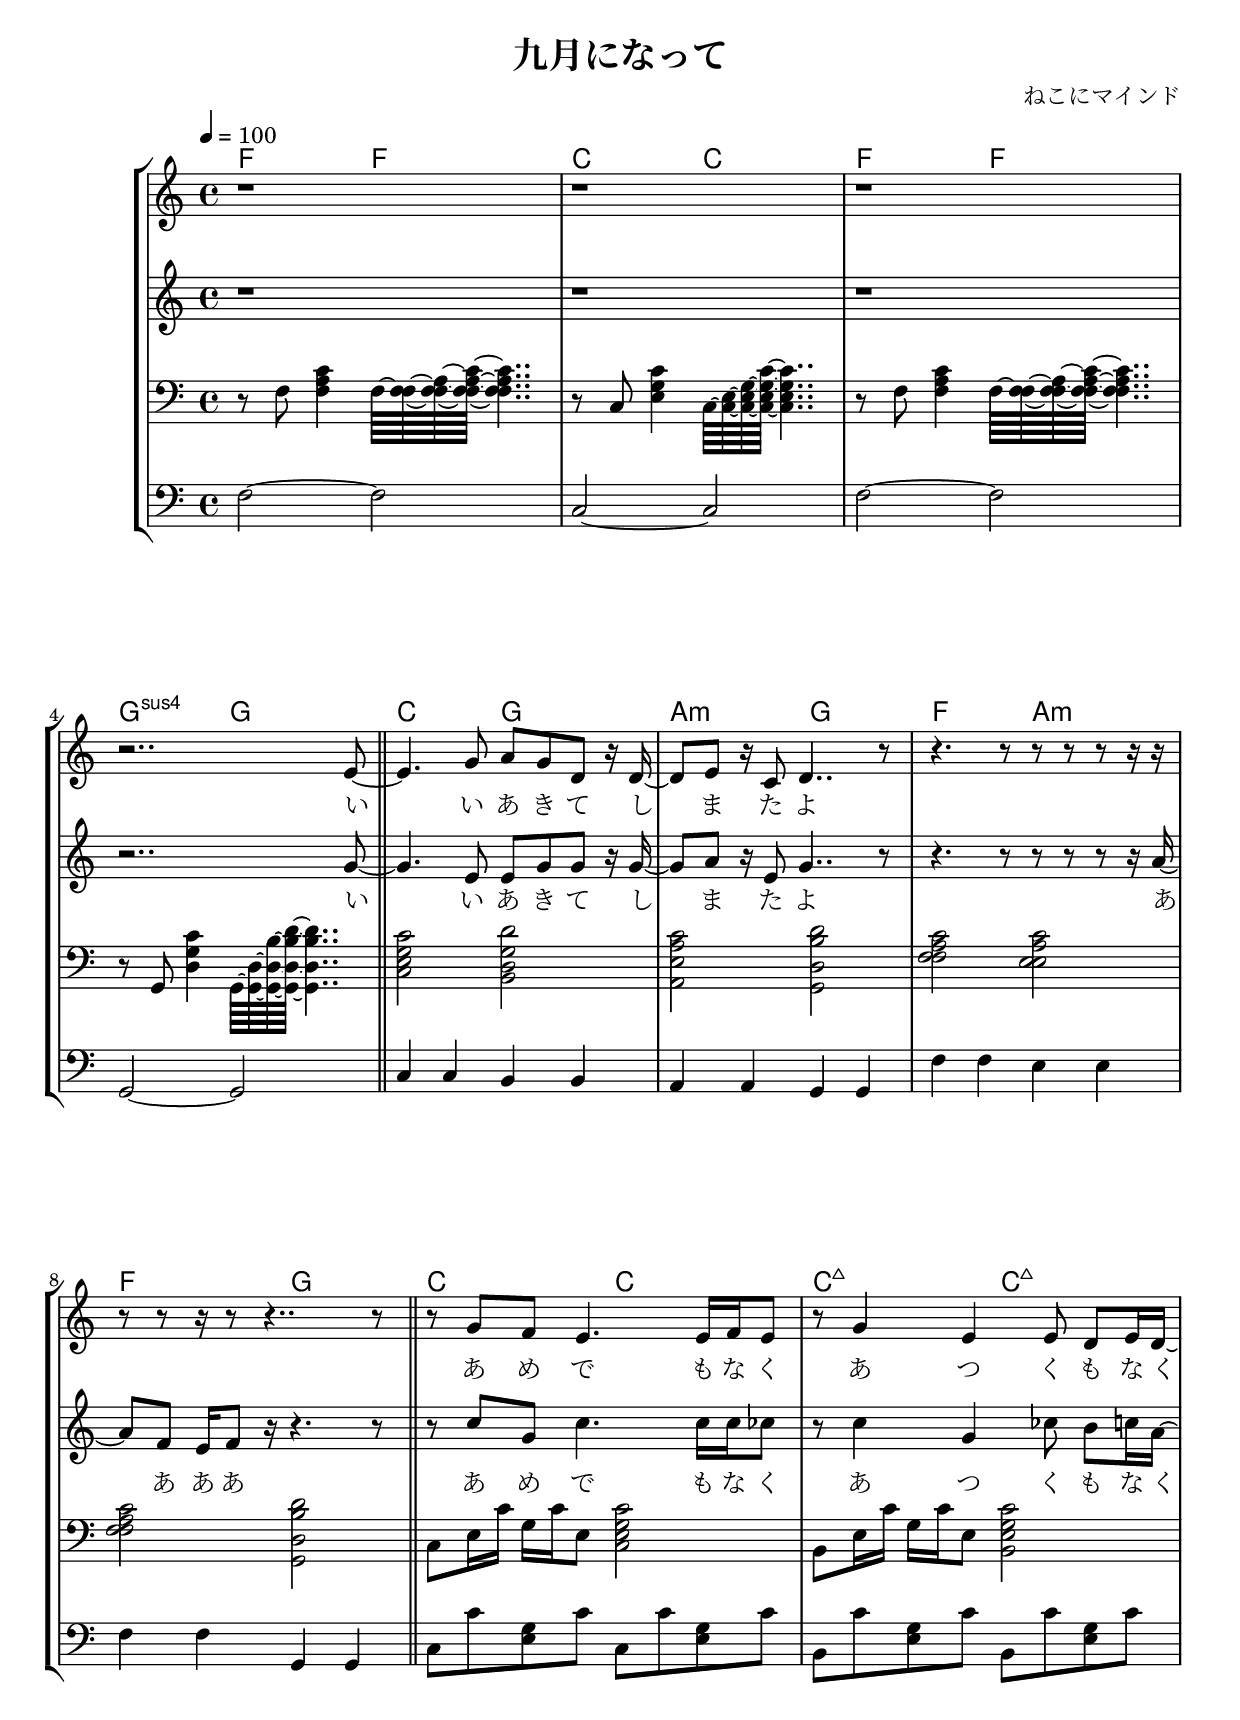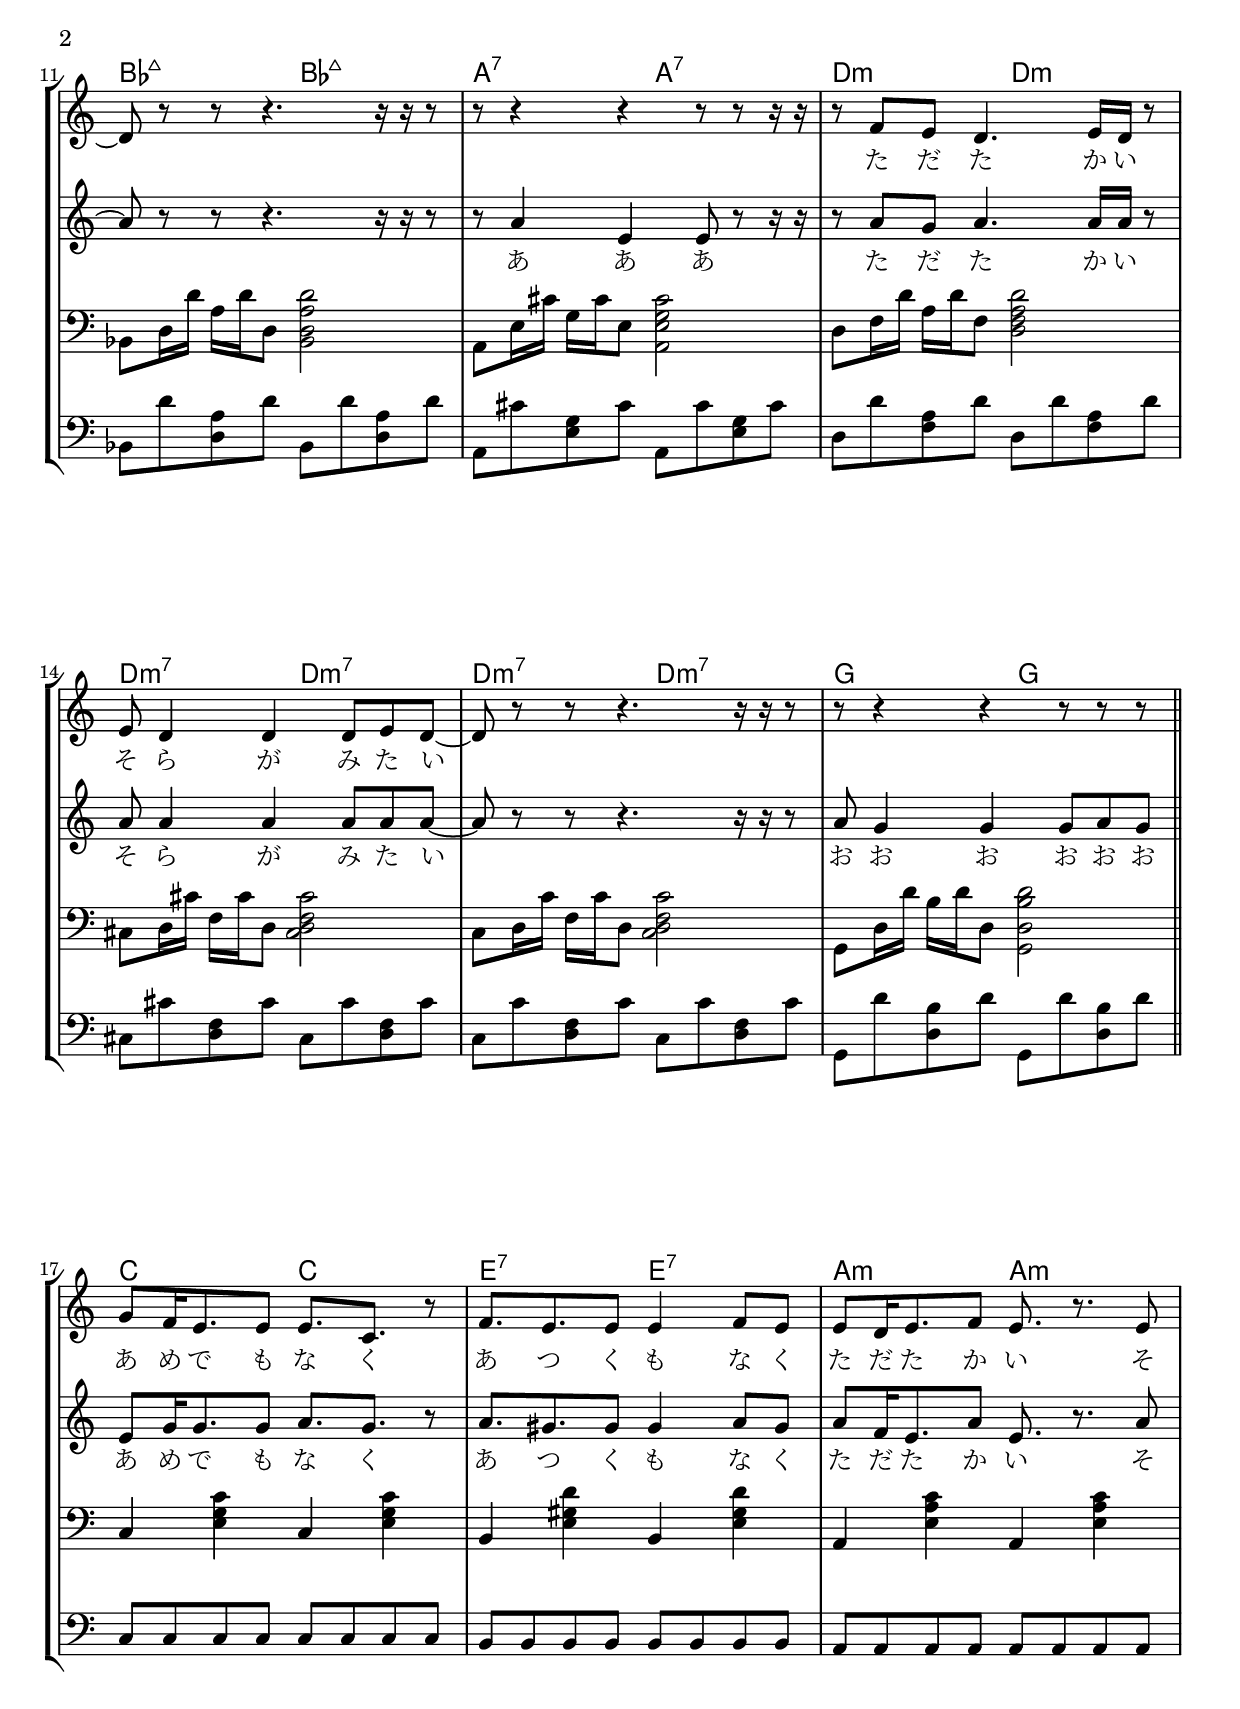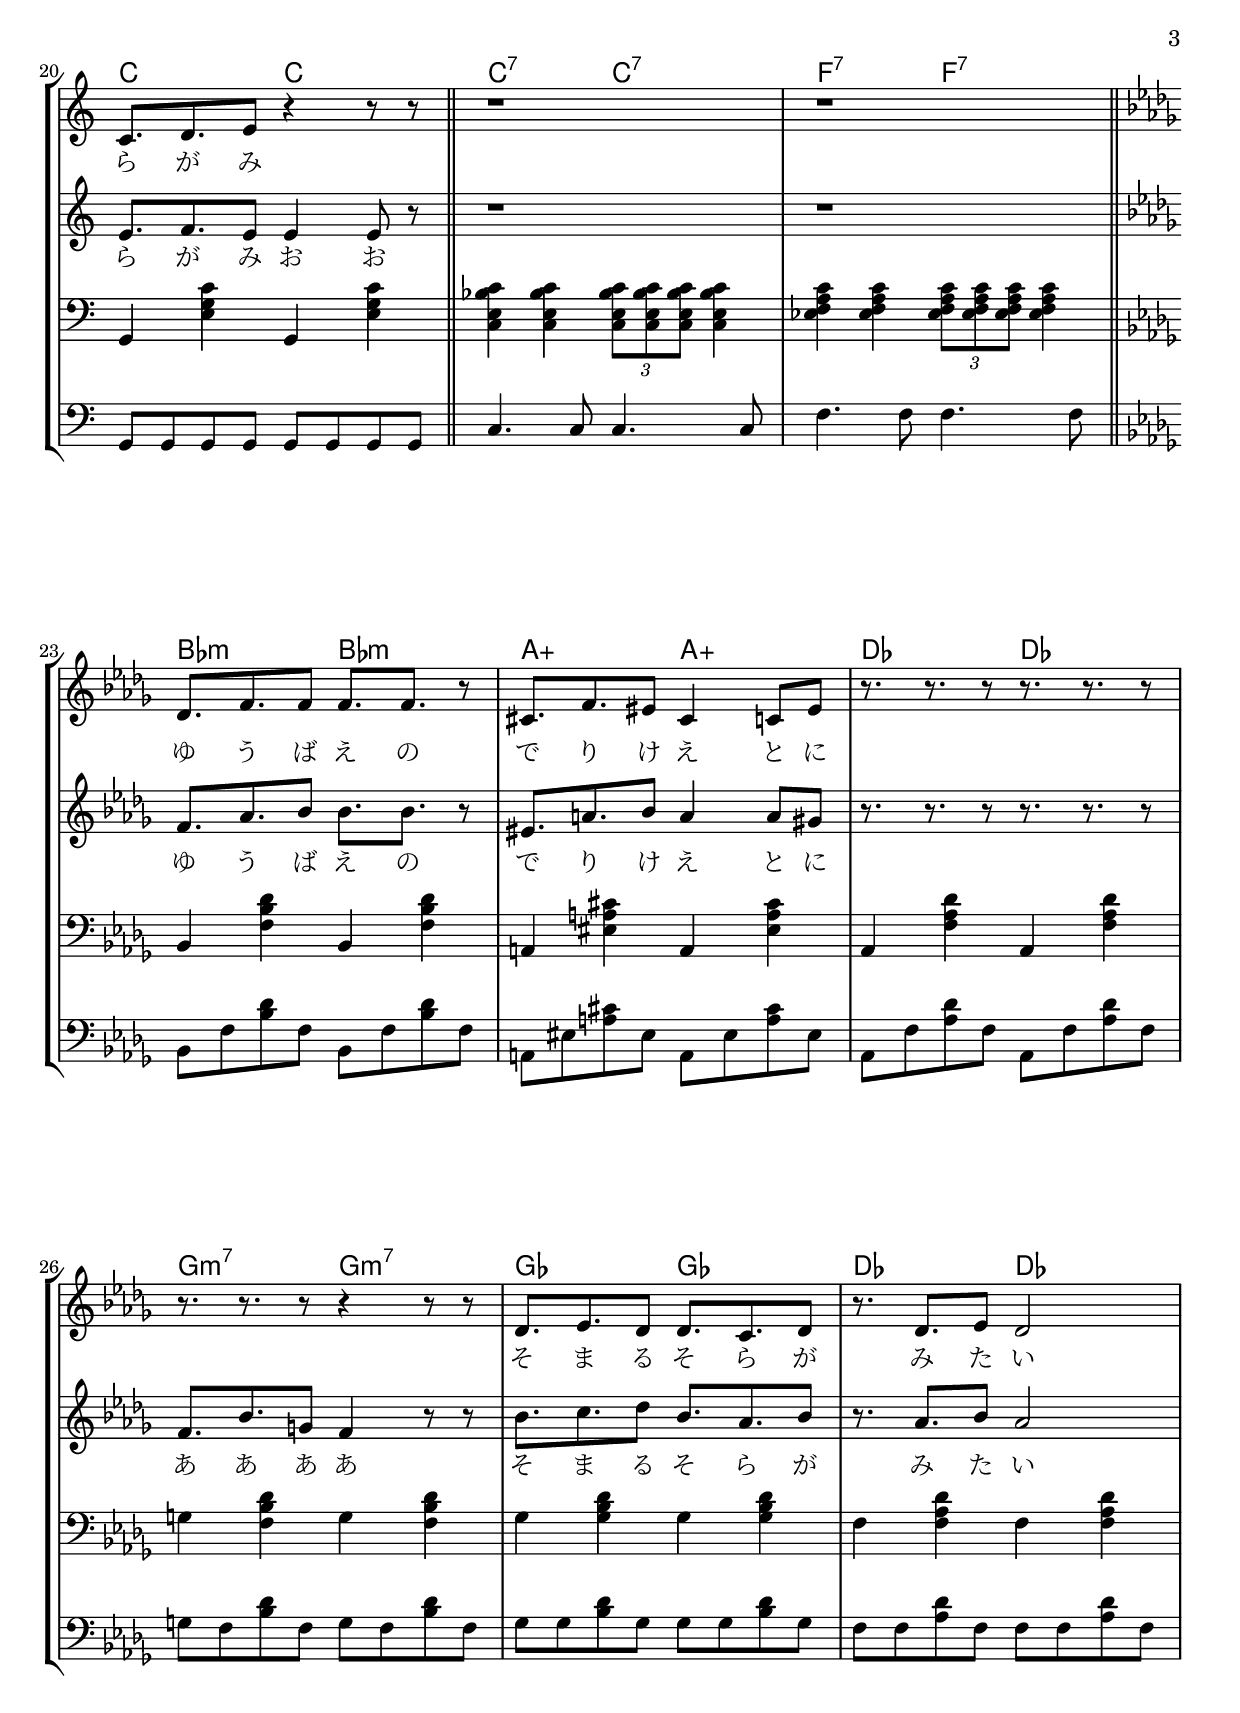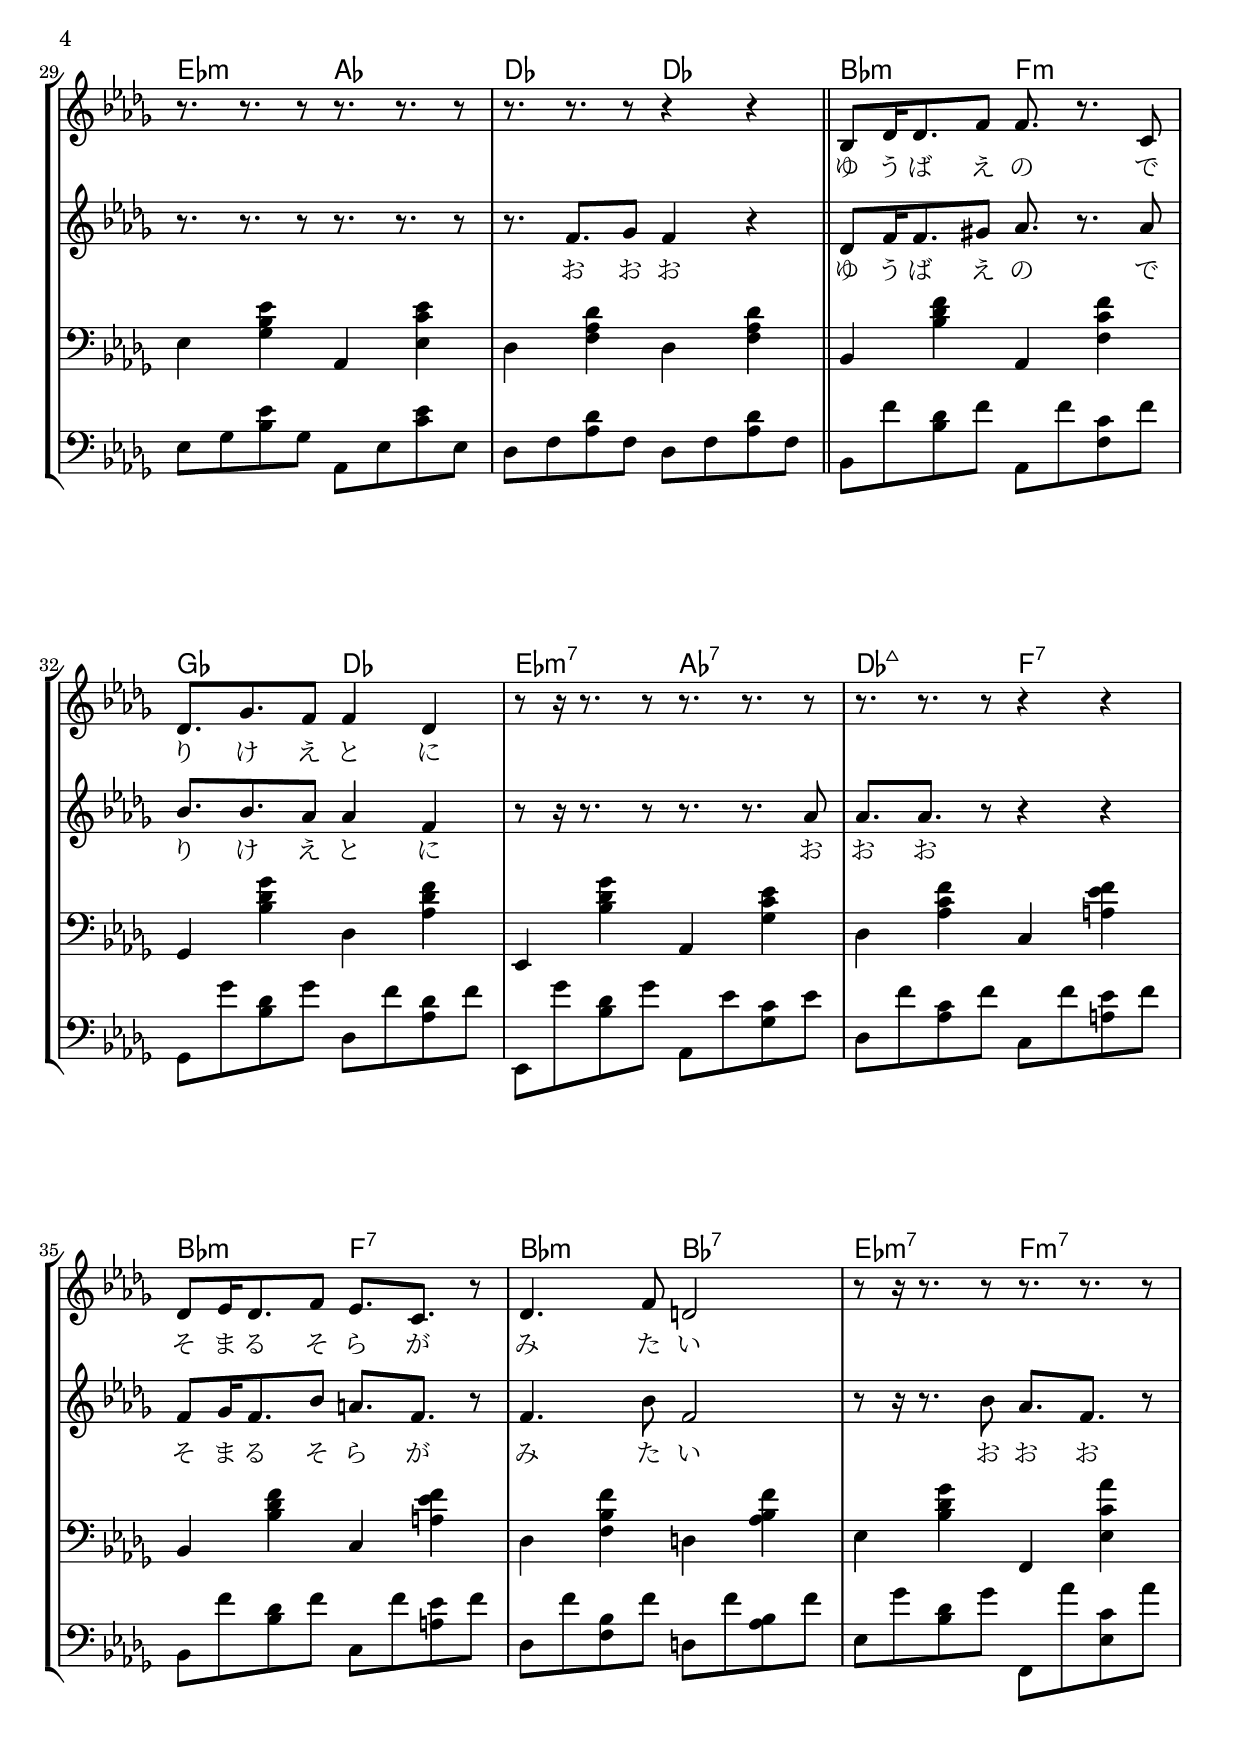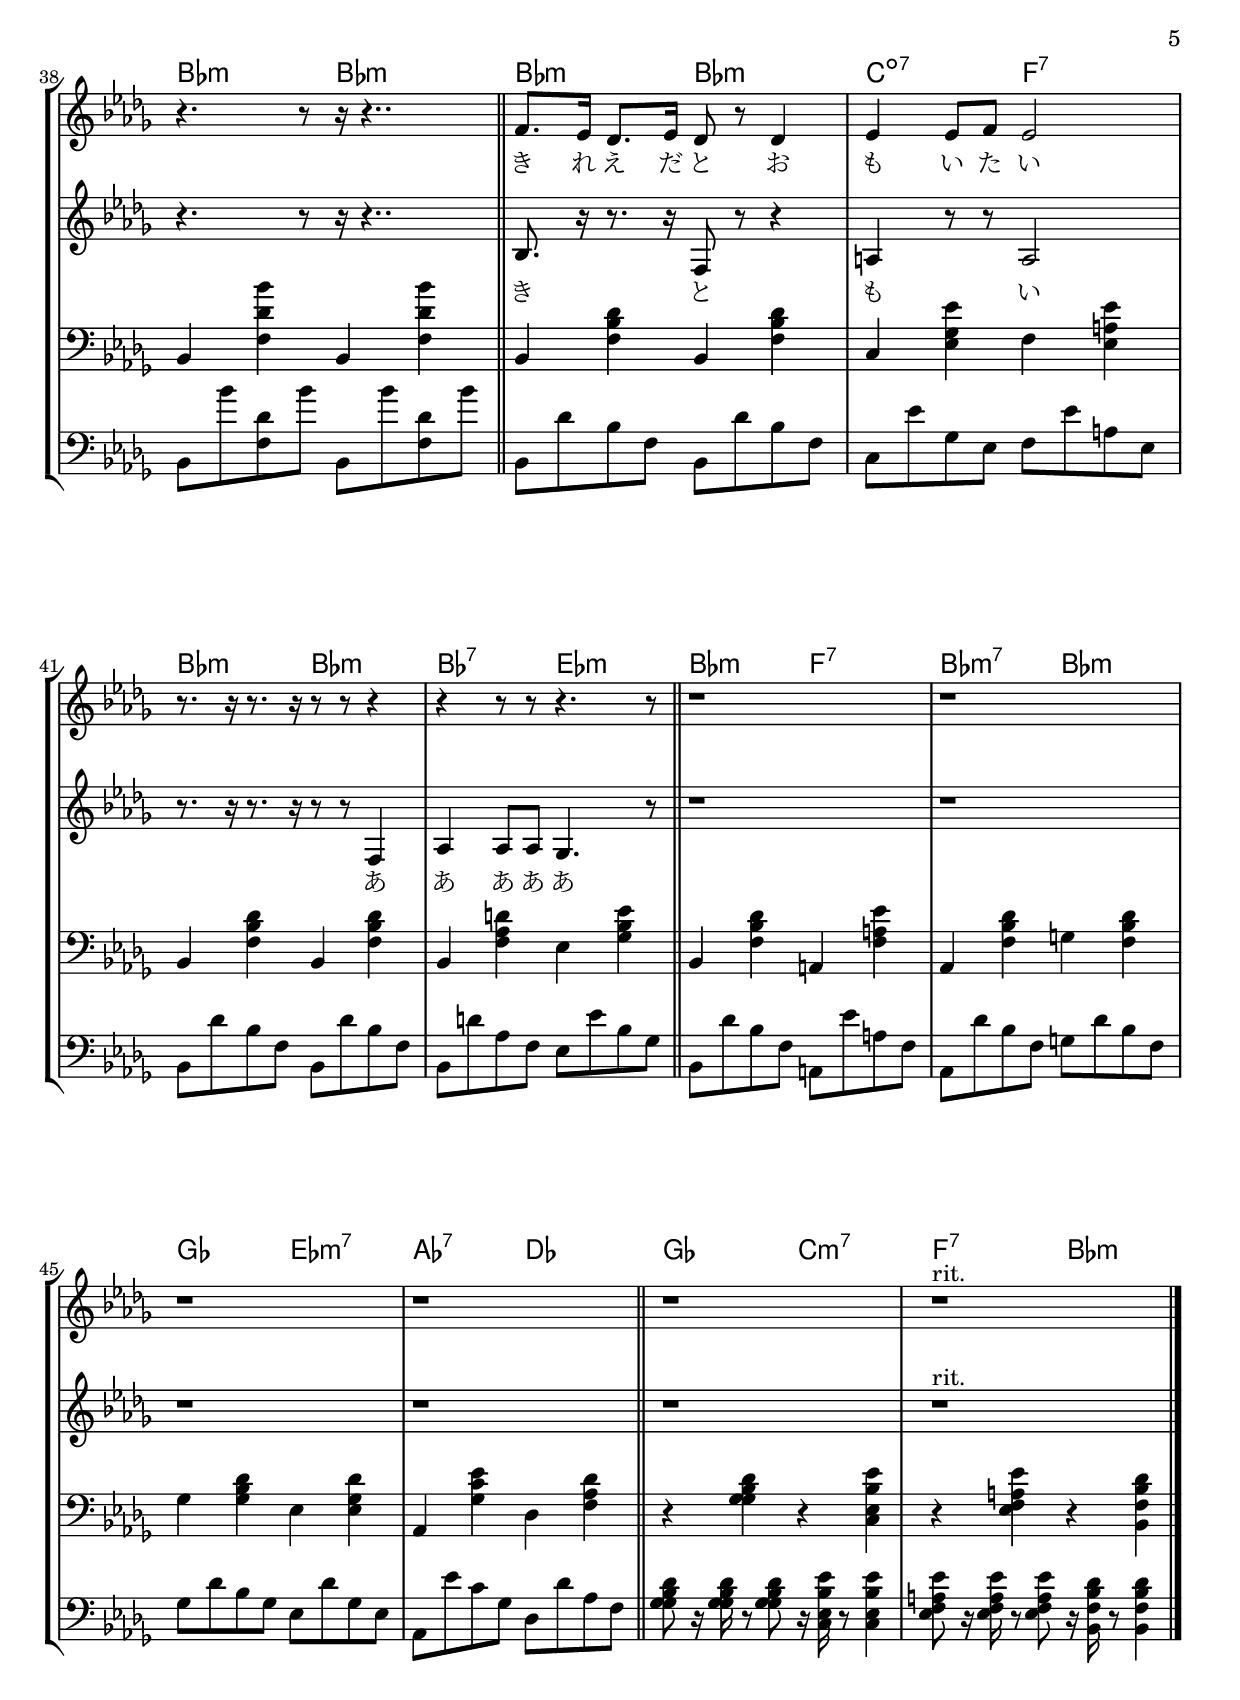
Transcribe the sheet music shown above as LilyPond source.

\version "2.12.1"

\header {
	title = \markup {九月になって}
	composer = \markup \center-column {ねこにマインド}
}

harmony = \chordmode {
	f2 f2 c2 c2 f2 f2 g2:sus4 g2 

	c2 g2 a2:m g2 f2 a2:m f2 g2 

	c2 c2 c2:maj7 c2:maj7 bes2:maj7 bes2:maj7 a2:7 a2:7 d2:m d2:m d2:min7 d2:min7 d2:min7 d2:min7 g2 g2 

	c2 c2 e2:7 e2:7 a2:m a2:m c2 c2 

	c2:7 c2:7 f2:7 f2:7 

	bes2:m bes2:m a2:aug a2:aug des2 des2 g2:m7 g2:m7 ges2 ges2 des2 des2 es2:m as2 des2 des2 

	bes2:m f2:m ges2 des2 es2:min7 as2:7 des2:maj7 f2:7 bes2:m f2:7 bes2:m bes2:7 es2:min7 f2:min7 bes2:m bes2:m 

	bes2:m bes2:m c2:dim7 f2:7 bes2:m bes2:m bes2:7 es2:m 

	bes2:m f2:7 bes2:min7 bes2:m ges2 es2:min7 as2:7 des2 

	ges2 c2:m7 f2:7 bes2:m 
}

melody = {
	\key c \major
	\tempo 4 = 100
	r1 | r1 | r1 | r2.. 
	\set Staff.midiInstrument = #"Acoustic Guitar (nylon)"
	\set Staff.midiMinimumVolume = #0.7
	\set Staff.midiMaximumVolume = #0.9
	e'8~ 
	e'4.  g'8  a'8  g'8  d'8  r16  d'16~ 
	d'8  e'8  r16  c'8  d'4..  r8 
	r4.  r8  r8  r8  r8  r16  r16 
	r8  r8  r16  r8  r4..  	r8 	\set Staff.midiInstrument = #"mmi0.45"
	\set Staff.midiMinimumVolume = #0.7
	\set Staff.midiMaximumVolume = #0.9
	r8 g'8  f'8  e'4.  e'16  f'16  e'8 
	r8  g'4  e'4  e'8  d'8  e'16  d'16~ 
	d'8  r8  r8  r4.  r16  r16  r8 
	r8  r4  r4  r8  r8  r16  r16 
	r8  f'8  e'8  d'4.  e'16  d'16  r8 
	e'8  d'4  d'4  d'8  e'8  d'8~ 
	d'8  r8  r8  r4.  r16  r16  r8 
	r8  r4  r4  r8  r8  r8
	\set Staff.midiInstrument = #"Flute"
	\set Staff.midiMinimumVolume = #0.7
	\set Staff.midiMaximumVolume = #0.9
	g'8  f'16  e'8.  e'8  e'8.  c'8.  r8 
	f'8.  e'8.  e'8  e'4  f'8  e'8 
	e'8  d'16  e'8.  f'8  e'8.  r8.  e'8 
	c'8.  d'8.  e'8  r4  r8  	r8 	r1 | r1   
	\set Staff.midiInstrument = #"mmi0.45"
	\set Staff.midiMinimumVolume = #0.7
	\set Staff.midiMaximumVolume = #0.9
		\key des \major
des'8.  f'8.  f'8  f'8.  f'8.  r8 
	cis'8.  f'8.  eis'8  cis'4  c'8  eis'8 
	r8.  r8.  r8  r8.  r8.  r8 
	r8.  r8.  r8  r4  r8  r8 
	des'8.  es'8.  des'8  des'8.  c'8.  des'8 
	r8.  des'8.  es'8  des'2 
	r8.  r8.  r8  r8.  r8.  r8 
	r8.  r8.  r8  r4  	r4 	\set Staff.midiInstrument = #"Lead 6 (voice)"
	\set Staff.midiMinimumVolume = #0.7
	\set Staff.midiMaximumVolume = #0.9
	bes8  des'16  des'8.  f'8  f'8.  r8.  c'8 
	des'8.  ges'8.  f'8  f'4  des'4 
	r8  r16  r8.  r8  r8.  r8.  r8 
	r8.  r8.  r8  r4  r4 
	des'8  es'16  des'8.  f'8  es'8.  c'8.  r8 
	des'4.  f'8  d'2 
	r8  r16  r8.  r8  r8.  r8.  r8 
	r4.  r8  r16  	r4.. 	\set Staff.midiInstrument = #"Synth Voice"
	\set Staff.midiMinimumVolume = #0.7
	\set Staff.midiMaximumVolume = #0.9
	f'8.  es'16  des'8.  es'16  des'8  r8  des'4 
	es'4  es'8  f'8  es'2 
	r8.  r16  r8.  r16  r8  r8  r4 
	r4  r8  r8  r4.  	r8 	r1 | r1 | r1 | r1   
	r1 | r1^"rit." \bar "|."
}

words = \lyricmode {
	
	い  い  あ  き  て  し  ま  た  よ  
	あ  め  で  も  な  く  あ  つ  く  も  な  く  た  だ  た  か  い  そ  ら  が  み  た  い  
	あ  め  で  も  な  く  あ  つ  く  も  な  く  た  だ  た  か  い  そ  ら  が  み  
	
	ゆ  う  ば  え  の  で  り  け  え  と  に  そ  ま  る  そ  ら  が  み  た  い  
	ゆ  う  ば  え  の  で  り  け  え  と  に  そ  ま  る  そ  ら  が  み  た  い  
	き  れ  え  だ  と  お  も  い  た  い  
	
	
}

secondmelody = {
	\key c \major
	\tempo 4 = 100
	r1 | r1 | r1 | r2.. 
	\set Staff.midiInstrument = #"Oboe"
	\set Staff.midiMinimumVolume = #0.7
	\set Staff.midiMaximumVolume = #0.9
	g'8~ 
	g'4.  e'8  e'8  g'8  g'8  r16  g'16~ 
	g'8  a'8  r16  e'8  g'4..  r8 
	r4.  r8  r8  r8  r8  r16  a'16~ 
	a'8  f'8  e'16  f'8  r16  r4.  	r8 	\set Staff.midiInstrument = #"Flute"
	\set Staff.midiMinimumVolume = #0.7
	\set Staff.midiMaximumVolume = #0.9
	r8 c''8  g'8  c''4.  c''16  c''16  ces''8 
	r8  c''4  g'4  ces''8  b'8  c''16  a'16~ 
	a'8  r8  r8  r4.  r16  r16  r8 
	r8  a'4  e'4  e'8  r8  r16  r16 
	r8  a'8  g'8  a'4.  a'16  a'16  r8 
	a'8  a'4  a'4  a'8  a'8  a'8~ 
	a'8  r8  r8  r4.  r16  r16  r8 
	a'8  g'4  g'4  g'8  a'8  g'8
	\set Staff.midiInstrument = #"French Horn"
	\set Staff.midiMinimumVolume = #0.7
	\set Staff.midiMaximumVolume = #0.9
	e'8  g'16  g'8.  g'8  a'8.  g'8.  r8 
	a'8.  gis'8.  gis'8  gis'4  a'8  gis'8 
	a'8  f'16  e'8.  a'8  e'8.  r8.  a'8 
	e'8.  f'8.  e'8  e'4  e'8  	r8 	r1 | r1   
	\set Staff.midiInstrument = #"Violin"
	\set Staff.midiMinimumVolume = #0.7
	\set Staff.midiMaximumVolume = #0.9
		\key des \major
f'8.  as'8.  bes'8  bes'8.  bes'8.  r8 
	eis'8.  a'8.  bes'8  a'4  a'8  gis'8 
	r8.  r8.  r8  r8.  r8.  r8 
	f'8.  bes'8.  g'8  f'4  r8  r8 
	bes'8.  c''8.  des''8  bes'8.  as'8.  bes'8 
	r8.  as'8.  bes'8  as'2 
	r8.  r8.  r8  r8.  r8.  r8 
	r8.  f'8.  ges'8  f'4  	r4 	\set Staff.midiInstrument = #"Bassoon"
	\set Staff.midiMinimumVolume = #0.7
	\set Staff.midiMaximumVolume = #0.9
	des'8  f'16  f'8.  gis'8  as'8.  r8.  as'8 
	bes'8.  bes'8.  as'8  as'4  f'4 
	r8  r16  r8.  r8  r8.  r8.  as'8 
	as'8.  as'8.  r8  r4  r4 
	f'8  ges'16  f'8.  bes'8  a'8.  f'8.  r8 
	f'4.  bes'8  f'2 
	r8  r16  r8.  bes'8  as'8.  f'8.  r8 
	r4.  r8  r16  	r4.. 	\set Staff.midiInstrument = #"Pad 1 (new age)"
	\set Staff.midiMinimumVolume = #0.7
	\set Staff.midiMaximumVolume = #0.9
	bes8.  r16  r8.  r16  f8  r8  r4 
	a4  r8  r8  a2 
	r8.  r16  r8.  r16  r8  r8  f4 
	as4  as8  as8  ges4.  	r8 	r1 | r1 | r1 | r1   
	r1 | r1^"rit." \bar "|."
}

secondwords = \lyricmode {
	
	い  い  あ  き  て  し  ま  た  よ  あ  あ  あ  あ  
	あ  め  で  も  な  く  あ  つ  く  も  な  く  あ  あ  あ  た  だ  た  か  い  そ  ら  が  み  た  い  お  お  お  お  お  お  
	あ  め  で  も  な  く  あ  つ  く  も  な  く  た  だ  た  か  い  そ  ら  が  み  お  お  
	
	ゆ  う  ば  え  の  で  り  け  え  と  に  あ  あ  あ  あ  そ  ま  る  そ  ら  が  み  た  い  お  お  お  
	ゆ  う  ば  え  の  で  り  け  え  と  に  お  お  お  そ  ま  る  そ  ら  が  み  た  い  お  お  お  
	き  と  も  い  あ  あ  あ  あ  あ  
	
	
}

tempochange = {
	\time 4/4
	\tempo 4 = 100
	r1 | r1 | r1 | r1 \bar "||"
	\tempo 4 = 100
	r1 | r1 | r1 | r1 \bar "||"
	\tempo 4 = 100
	r1 | r1 | r1 | r1 | r1 | r1 | r1 | r1 \bar "||"
	\tempo 4 = 100
	r1 | r1 | r1 | r1 \bar "||"
	\tempo 4 = 100
	r1 | r1 \bar "||"
	\tempo 4 = 100
	r1 | r1 | r1 | r1 | r1 | r1 | r1 | r1 \bar "||"
	\tempo 4 = 100
	r1 | r1 | r1 | r1 | r1 | r1 | r1 | r1 \bar "||"
	\tempo 4 = 100
	r1 | r1 | r1 | r1 \bar "||"
	\tempo 4 = 100
	r1 | r1 | r1 | r1 \bar "||"
	\tempo 4 = 100
	r1 | \tempo 4 = 75 r2 \tempo 4 = 66 r2 \bar "|."
}

mainacc = {
	\clef bass
	\set Staff.midiInstrument = #"Acoustic grand"
	\set Staff.midiMinimumVolume = #0.3
	\set Staff.midiMaximumVolume = #0.6
	\time 4/4
	\key c \major
	\tempo 4 = 100
	r8 f8 <f a c'>4
	f64~ <f~ f~> <f~ f~ a~> <f f a c'>~ <f f a c'>4..
	r8 c8 <e g c'>4
	c64~ <c~ e~> <c~ e~ g~> <c e g c'>~ <c e g c'>4..
	r8 f8 <f a c'>4
	f64~ <f~ f~> <f~ f~ a~> <f f a c'>~ <f f a c'>4..
	r8 g,8 <d g c'>4
	g,64~ <g,~ d~> <g,~ d~ b~> <g, d b d'>~ <g, d b d'>4..
	\bar "||"

	\set Staff.midiInstrument = #"Acoustic grand"
	\set Staff.midiMinimumVolume = #0.3
	\set Staff.midiMaximumVolume = #0.6
	<c e g c'>2
	<b, d g d'>2
	<a, e a c'>2
	<g, d b d'>2
	<f f a c'>2
	<e e a c'>2
	<f f a c'>2
	<g, d b d'>2
	\bar "||"

	\set Staff.midiInstrument = #"Bright Acoustic"
	\set Staff.midiMinimumVolume = #0.3
	\set Staff.midiMaximumVolume = #0.6
	c8 e16 c' g c' e8
	<c e g c'>2
	b,8 e16 c' g c' e8
	<b, e g c'>2
	bes,8 d16 d' a d' d8
	<bes, d a d'>2
	a,8 e16 cis' g cis' e8
	<a, e g cis'>2
	d8 f16 d' a d' f8
	<d f a d'>2
	cis8 d16 cis' f cis' d8
	<cis d f cis'>2
	c8 d16 c' f c' d8
	<c d f c'>2
	g,8 d16 d' b d' d8
	<g, d b d'>2
	\bar "||"

	\set Staff.midiInstrument = #"Acoustic grand"
	\set Staff.midiMinimumVolume = #0.3
	\set Staff.midiMaximumVolume = #0.6
	c4 <e g c'>4
	c4 <e g c'>4
	b,4 <e gis d'>4
	b,4 <e gis d'>4
	a,4 <e a c'>4
	a,4 <e a c'>4
	g,4 <e g c'>4
	g,4 <e g c'>4
	\bar "||"

	\set Staff.midiInstrument = #"Acoustic grand"
	\set Staff.midiMinimumVolume = #0.3
	\set Staff.midiMaximumVolume = #0.6
	<c e bes c'>4 <c e bes c'>4
	\tuplet 3/2 { <c e bes c'>8 <c e bes c'>8 <c e bes c'>8 } <c e bes c'>4
	<f es a c'>4 <f es a c'>4
	\tuplet 3/2 { <f es a c'>8 <f es a c'>8 <f es a c'>8 } <f es a c'>4
	\bar "||"

	\set Staff.midiInstrument = #"Bright Acoustic"
	\set Staff.midiMinimumVolume = #0.3
	\set Staff.midiMaximumVolume = #0.6
	\key des \major
	bes,4 <f bes des'>4
	bes,4 <f bes des'>4
	a,4 <eis a cis'>4
	a,4 <eis a cis'>4
	as,4 <f as des'>4
	as,4 <f as des'>4
	g4 <f bes des'>4
	g4 <f bes des'>4
	ges4 <ges bes des'>4
	ges4 <ges bes des'>4
	f4 <f as des'>4
	f4 <f as des'>4
	es4 <ges bes es'>4
	as,4 <es c' es'>4
	des4 <f as des'>4
	des4 <f as des'>4
	\bar "||"

	\set Staff.midiInstrument = #"Acoustic grand"
	\set Staff.midiMinimumVolume = #0.3
	\set Staff.midiMaximumVolume = #0.6
	bes,4 <bes des' f'>4
	as,4 <f c' f'>4
	ges,4 <bes des' ges'>4
	des4 <as des' f'>4
	es,4 <bes des' ges'>4
	as,4 <ges c' es'>4
	des4 <as c' f'>4
	c4 <a es' f'>4
	bes,4 <bes des' f'>4
	c4 <a es' f'>4
	des4 <f bes f'>4
	d4 <as bes f'>4
	es4 <bes des' ges'>4
	f,4 <es c' as'>4
	bes,4 <f des' bes'>4
	bes,4 <f des' bes'>4
	\bar "||"

	\set Staff.midiInstrument = #"Bright Acoustic"
	\set Staff.midiMinimumVolume = #0.3
	\set Staff.midiMaximumVolume = #0.6
	bes,4 <f bes des'>4
	bes,4 <f bes des'>4
	c4 <es ges es'>4
	f4 <es a es'>4
	bes,4 <f bes des'>4
	bes,4 <f bes des'>4
	bes,4 <f as d'>4
	es4 <ges bes es'>4
	\bar "||"

	\set Staff.midiInstrument = #"Acoustic grand"
	\set Staff.midiMinimumVolume = #0.3
	\set Staff.midiMaximumVolume = #0.6
	bes,4 <f bes des'>4
	a,4 <f a es'>4
	as,4 <f bes des'>4
	g4 <f bes des'>4
	ges4 <ges bes des'>4
	es4 <es ges des'>4
	as,4 <ges c' es'>4
	des4 <f as des'>4
	\bar "||"

	\set Staff.midiInstrument = #"Acoustic grand"
	\set Staff.midiMinimumVolume = #0.3
	\set Staff.midiMaximumVolume = #0.6
	r4 <ges ges bes des'>4
	r4 <c es bes es'>4
	r4 <f es a es'>4
	r4 <bes, f bes des'>4
	\bar "|."
}

subacc = {
	\clef bass
	\set Staff.midiInstrument = #"Pad 4 (choir)"
	\set Staff.midiMinimumVolume = #0.3
	\set Staff.midiMaximumVolume = #0.6
	\time 4/4
	\key c \major
	\tempo 4 = 100
	f2
	~f2
	c2
	~c2
	f2
	~f2
	g,2
	~g,2
	\bar "||"

	\set Staff.midiInstrument = #"FX 7 (echoes)"
	\set Staff.midiMinimumVolume = #0.3
	\set Staff.midiMaximumVolume = #0.6
	c4 c4
	b,4 b,4
	a,4 a,4
	g,4 g,4
	f4 f4
	e4 e4
	f4 f4
	g,4 g,4
	\bar "||"

	\set Staff.midiInstrument = #"Pad 3 (polysynth)"
	\set Staff.midiMinimumVolume = #0.3
	\set Staff.midiMaximumVolume = #0.6
	c8 c' <e g> c'
	c8 c' <e g> c'
	b,8 c' <e g> c'
	b,8 c' <e g> c'
	bes,8 d' <d a> d'
	bes,8 d' <d a> d'
	a,8 cis' <e g> cis'
	a,8 cis' <e g> cis'
	d8 d' <f a> d'
	d8 d' <f a> d'
	cis8 cis' <d f> cis'
	cis8 cis' <d f> cis'
	c8 c' <d f> c'
	c8 c' <d f> c'
	g,8 d' <d b> d'
	g,8 d' <d b> d'
	\bar "||"

	\set Staff.midiInstrument = #"Tenor Sax"
	\set Staff.midiMinimumVolume = #0.3
	\set Staff.midiMaximumVolume = #0.6
	c8 c8 c8 c8
	c8 c8 c8 c8
	b,8 b,8 b,8 b,8
	b,8 b,8 b,8 b,8
	a,8 a,8 a,8 a,8
	a,8 a,8 a,8 a,8
	g,8 g,8 g,8 g,8
	g,8 g,8 g,8 g,8
	\bar "||"

	\set Staff.midiInstrument = #"Synth Bass 1"
	\set Staff.midiMinimumVolume = #0.3
	\set Staff.midiMaximumVolume = #0.6
	c4.c8
	c4.c8
	f4.f8
	f4.f8
	\bar "||"

	\set Staff.midiInstrument = #"Pad 4 (choir)"
	\set Staff.midiMinimumVolume = #0.3
	\set Staff.midiMaximumVolume = #0.6
	\key des \major
	bes,8 f <bes des'> f
	bes,8 f <bes des'> f
	a,8 eis <a cis'> eis
	a,8 eis <a cis'> eis
	as,8 f <as des'> f
	as,8 f <as des'> f
	g8 f <bes des'> f
	g8 f <bes des'> f
	ges8 ges <bes des'> ges
	ges8 ges <bes des'> ges
	f8 f <as des'> f
	f8 f <as des'> f
	es8 ges <bes es'> ges
	as,8 es <c' es'> es
	des8 f <as des'> f
	des8 f <as des'> f
	\bar "||"

	\set Staff.midiInstrument = #"FX 8 (sci-fi)"
	\set Staff.midiMinimumVolume = #0.3
	\set Staff.midiMaximumVolume = #0.6
	bes,8 f' <bes des'> f'
	as,8 f' <f c'> f'
	ges,8 ges' <bes des'> ges'
	des8 f' <as des'> f'
	es,8 ges' <bes des'> ges'
	as,8 es' <ges c'> es'
	des8 f' <as c'> f'
	c8 f' <a es'> f'
	bes,8 f' <bes des'> f'
	c8 f' <a es'> f'
	des8 f' <f bes> f'
	d8 f' <as bes> f'
	es8 ges' <bes des'> ges'
	f,8 as' <es c'> as'
	bes,8 bes' <f des'> bes'
	bes,8 bes' <f des'> bes'
	\bar "||"

	\set Staff.midiInstrument = #"Pad 8 (sweep)"
	\set Staff.midiMinimumVolume = #0.3
	\set Staff.midiMaximumVolume = #0.6
	bes,8 des' bes f
	bes,8 des' bes f
	c8 es' ges es
	f8 es' a es
	bes,8 des' bes f
	bes,8 des' bes f
	bes,8 d' as f
	es8 es' bes ges
	\bar "||"

	\set Staff.midiInstrument = #"Pad 7 (halo)"
	\set Staff.midiMinimumVolume = #0.3
	\set Staff.midiMaximumVolume = #0.6
	bes,8 des' bes f
	a,8 es' a f
	as,8 des' bes f
	g8 des' bes f
	ges8 des' bes ges
	es8 des' ges es
	as,8 es' c' ges
	des8 des' as f
	\bar "||"

	\set Staff.midiInstrument = #"FX 6 (goblins)"
	\set Staff.midiMinimumVolume = #0.3
	\set Staff.midiMaximumVolume = #0.6
	<ges ges bes des'>8 r16 <ges ges bes des'>16 r8     <ges ges bes des'>8
	r16 <c es bes es'>16 r8     <c es bes es'>4
	<f es a es'>8 r16 <f es a es'>16 r8     <f es a es'>8
	r16 <bes, f bes des'>16 r8     <bes, f bes des'>4
	\bar "|."
}

percA = {
	\drummode {
	r1 |r1 |r1 |r1 \bar "||"
	r1  |r2. hho4  |r1  |r2. hho4  \bar "||"
	r1  |r1  |r1  |r1  |r1  |r1  |r1  |r2 r8 hho4 hho8  \bar "||"
	cymr4 cymr4 cymr4 cymr4  |cymr4 cymr8 cymr16 cymr16 cymr4 cymr4  |cymr4 cymr4 cymr4 cymr4  |cymr4 cymr2.  \bar "||"
	r4 hh4 hh4 hh4  |r1  \bar "||"
	cymr4 cymr4 cymr4 cymr4  |cymr4 cymr8 cymr16 cymr16 cymr4 cymr4  |cymr4 cymr4 cymr4 cymr4  |cymr4 cymr2.  |cymr4 cymr4 cymr4 cymr4  |cymr4 cymr8 cymr16 cymr16 cymr4 cymr4  |cymr4 cymr4 cymr4 cymr4  |cymr4 cymr2.  \bar "||"
	r8 cymr16 cymr16 cymr8 cymr16 cymr16 cymr8 cymr16 cymr16 cymr8 cymr8  |cymr8 cymr16 cymr16 cymr8 cymr16 cymr16 cymr8 cymr16 cymr16 cymr8 cymr8  |cymr8 cymr16 cymr16 cymr8 cymr16 cymr16 cymr8 cymr16 cymr16 cymr8 cymr16 cymr16  |cymr8 cymr16 cymr16 cymr8 cymr16 cymr16 cymr8 cymr16 cymr16 cymr8 cymr8  |r8 cymr16 cymr16 cymr8 cymr16 cymr16 cymr8 cymr16 cymr16 cymr8 cymr8  |cymr8 cymr16 cymr16 cymr8 cymr16 cymr16 cymr8 cymr16 cymr16 cymr8 cymr8  |cymr8 cymr16 cymr16 cymr8 cymr16 cymr16 cymr8 cymr16 cymr16 cymr8 cymr16 cymr16  |cymr8 cymr16 cymr16 cymr8 cymr16 cymr16 cymr8 cymr16 cymr16 cymr8 cymr8  \bar "||"
	cymr4 cymr4 cymr4 cymr4  |cymr4 cymr8 cymr16 cymr16 cymr4 cymr4  |cymr4 cymr4 cymr4 cymr4  |cymr4 cymr2.  \bar "||"
	cymr4 cymr4 cymr4 cymr4  |cymr4 cymr8 cymr16 cymr16 cymr4 cymr4  |cymr4 cymr4 cymr4 cymr4  |cymr4 cymr2.  \bar "||"
	r1  |r2 r8 hho4 hho8  \bar "|."
	}
}

percB = {
	\drummode {
	r1 |r1 |r1 |r1 \bar "||"
	r16 hhp16 hhp8 hhp16 hhp8 hhp2 r16  |r16 hhp16 hhp8 hhp16 hhp8 hhp2 r16  |r16 hhp16 hhp8 hhp16 hhp8 hhp2 r16  |r16 hhp16 hhp8 hhp16 hhp8 hhp2 hhp16  \bar "||"
	r4. hhp2 hhp8  |r4. hhp2 hhp8  |r4. hhp2 hhp8  |r4. hhp2 hhp8  |r4. hhp2 hhp8  |r4. hhp2 hhp8  |r4. hhp2 hhp8  |hhp4 hhp4 hhp4 hhp4  \bar "||"
	r2 sn2  |r2 sn2  |r2 sn2  |r8 sn8 sn2.  \bar "||"
	r4 sn8 sn4. sn4  |sn16 sn16 sn16 sn16 sn16 sn16 sn16 sn16 sn16 sn16 sn16 sn16 sn16 sn16 sn16 sn16  \bar "||"
	r2 sn2  |r2 sn2  |r2 sn2  |r8 sn8 sn2.  |r2 sn2  |r2 sn2  |r2 sn2  |r8 sn8 sn2.  \bar "||"
	r4 sn2 sn4  |r4 sn8 sn4. sn4  |r4 sn2 sn4  |r4 sn8 sn4. sn4  |r4 sn2 sn4  |r4 sn8 sn4. sn4  |r4 sn2 sn4  |r4 sn2 sn8 sn16 sn16  \bar "||"
	r2 sn2  |r2 sn2  |r2 sn2  |r8 sn8 sn2.  \bar "||"
	r2 sn2  |r2 sn2  |r2 sn2  |r8 sn8 sn2.  \bar "||"
	r4. hhp2 hhp8  |hhp4 hhp4 hhp4 hhp4  \bar "|."
	}
}

percC = {
	\drummode {
	r1 |r1 |r1 |r1 \bar "||"
	hh8. hh8. hh2 r8  |hh8. hh8. hh2 hh8  |hh8. hh8. hh2 r8  |hh8. hh8. hh4 hh4 hh8  \bar "||"
	hh4 hh4 hh4 hh4  |hh4 hh4 hh4 hh4  |hh4 hh4 hh4 hh4  |hh4 hh4 hh4 hh4  |hh4 hh4 hh4 hh4  |hh4 hh4 hh4 hh4  |hh4 hh4 hh4 hh4  |r4. hh2 r8  \bar "||"
	bd2. r8 bd8  |bd2. r8 bd8  |bd2. r8 bd8  |bd2 r8 bd4.  \bar "||"
	bd4 bd4 bd4 bd4  |bd4 bd4 bd8 bd8 bd8 bd8  \bar "||"
	bd2. r8 bd8  |bd2. r8 bd8  |bd2. r8 bd8  |bd4. bd8 bd4. bd8  |bd2. r8 bd8  |bd2. r8 bd8  |bd2. r8 bd8  |bd2 r8 bd4.  \bar "||"
	bd8. bd16 bd8. bd16 bd8. bd16 bd8. bd16  |bd8. bd16 bd8. bd16 bd8. bd16 bd4  |bd8. bd16 bd8. bd16 bd8. bd16 bd8. bd16  |bd8. bd16 bd8. bd16 bd8. bd16 bd4  |bd8. bd16 bd8. bd16 bd8. bd16 bd8. bd16  |bd8. bd16 bd8. bd16 bd8. bd16 bd4  |bd8. bd16 bd8. bd16 bd8. bd16 bd8. bd16  |bd8. bd16 bd8. bd16 bd8. bd16 bd8. bd16  \bar "||"
	bd2. r8 bd8  |bd2. r8 bd8  |bd2. r8 bd8  |bd2 r8 bd4.  \bar "||"
	bd2. r8 bd8  |bd2. r8 bd8  |bd2. r8 bd8  |bd2 r8 bd4.  \bar "||"
	hh4 hh4 hh4 hh4  |r4. hh2 r8  \bar "|."
	}
}

percD = {
	\drummode {
	r1 |r1 |r1 |r1 \bar "||"
	r2 ss2  |r2 ss2  |r2 ss2  |r2 ss2  \bar "||"
	bd2. r8 bd8  |bd8. bd8. bd2 bd8  |bd2. r8 bd8  |bd8. bd8. bd2 bd8  |bd2. r8 bd8  |bd8. bd8. bd2 bd8  |bd2. r8 bd8  |bd8. bd4. r16 bd4 bd8  \bar "||"
	r1 |r1 |r1 |r8. tommh8. tommh2 r8  \bar "||"
	r8 hhp4 hhp4 hhp4 hhp8  |r8 hhp4 hhp4 hhp4 hhp8  \bar "||"
	r1 |r1 |r1 |r2 r8 tommh8 tommh4  |r1 |r1 |r1 |r8. tommh8. tommh2 r8  \bar "||"
	r1  |r2 r16 tommh4. r16  |r1  |r2 r16 tommh4. r16  |r1  |r2 r16 tommh4. r16  |r1  |r4. tommh2 r8  \bar "||"
	r1 |r1 |r1 |r8. tommh8. tommh2 r8  \bar "||"
	r1 |r1 |r1 |r8. tommh8. tommh2 r8  \bar "||"
	bd2. r8 bd8  |bd8. bd4. r16 bd4 bd8  \bar "|."
	}
}

percE = {
	\drummode {
	r1 |r1 |r1 |r1 \bar "||"
	bd2 r8 bd4 bd8  |bd4. bd4 bd4 bd8  |bd2 r8 bd4 bd8  |bd4. bd4 bd4.  \bar "||"
	r1 | r1 | r1 | r1 | r1 | r1 | r1 | r1 \bar "||"
	r1 |r1 |r1 |r2. toml8 toml8  \bar "||"
	cymc1  |r1 \bar "||"
	r1 |r1 |r1 |r2. r8 toml8  |r1 |r1 |r1 |r2. toml8 toml8  \bar "||"
	r1  |r2. r8 toml8  |r1  |r2. r8 toml8  |r1  |r2. r8 toml8  |r1  |r2 r16 toml4. r16  \bar "||"
	r1 |r1 |r1 |r2. toml8 toml8  \bar "||"
	r1 |r1 |r1 |r2. toml8 toml8  \bar "||"
	r1 | r1 \bar "|."
	}
}

percF = {
	\drummode {
	r1 | r1 | r1 | r1 \bar "||"
	r1 | r1 | r1 | r1 \bar "||"
	r1 | r1 | r1 | r1 | r1 | r1 | r1 | r1 \bar "||"
	r1 |r1 |r1 |hho1  \bar "||"
	r1 | r1 \bar "||"
	r1 |r1 |r1 |r1 |r1 |r1 |r1 |hho1  \bar "||"
	cymc1  |r1 |r1 |r1 |cymc1  |r1 |r1 |r1 \bar "||"
	r1 |r1 |r1 |hho1  \bar "||"
	r1 |r1 |r1 |hho1  \bar "||"
	r1 | r1 \bar "|."
	}
}

\score {
	<<
		\new StaffGroup <<
			\new ChordNames {\harmony}
			\new Voice = "melody" {\melody}
			\new Lyrics \lyricsto "melody" \words
			\new Voice = "secondmelody" {\secondmelody}
			\new Lyrics \lyricsto "secondmelody" \secondwords
			\new Staff = "mainacc" {\mainacc}
			\new Staff = "subacc" {\subacc}
		>>
	>>
	\layout { }
}
